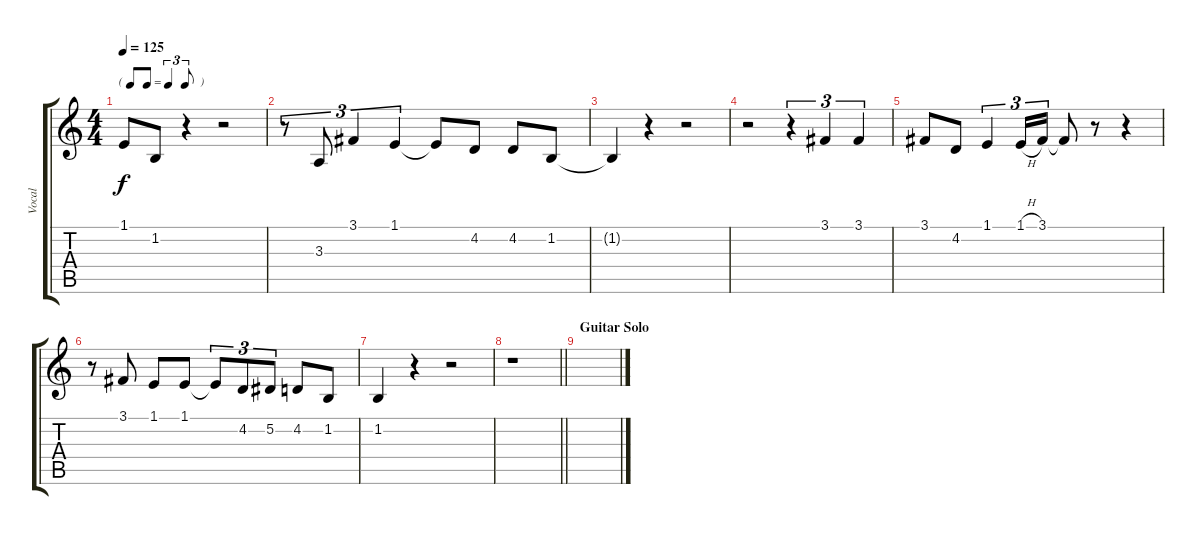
\track ("Vocal" "Vocal") {instrument oboe}
\staff {score tabs}
\tuning (Eb4 Bb3 Gb3 Db3 Ab2 Eb2) {hide}
\ts (4 4)
\tf triplet8th
\tempo 125
\clef g2
\ks c
1.1.8{dy f} 1.2.8 r.4 r.2 |
r.8{tu (3 2)} 3.3.8{tu (3 2)} 3.1.4{tu (3 2)} 1.1.4{tu (3 2)} 1.1{t}.8 4.2.8 4.2.8 1.2.8 |
1.2{t}.4 r.4 r.2 |
r.2 r.4{tu (3 2)} 3.1.4{tu (3 2)} 3.1.4{tu (3 2)} |
3.1.8 4.2.8 1.1.4{tu (3 2)} 1.1{h}.16{tu (3 2)} 3.1.16{tu (3 2)} 3.1{t}.8 r.8 r.4 |
r.8 3.1.8 1.1.8 1.1.8 1.1{t}.8{tu (3 2)} 4.2.8{tu (3 2)} 5.2.8{tu (3 2)} 4.2.8 1.2.8 |
1.2.4 r.4 r.2 |
\barLineRight lightlight
r.1 |
\section ("" "Guitar Solo")
